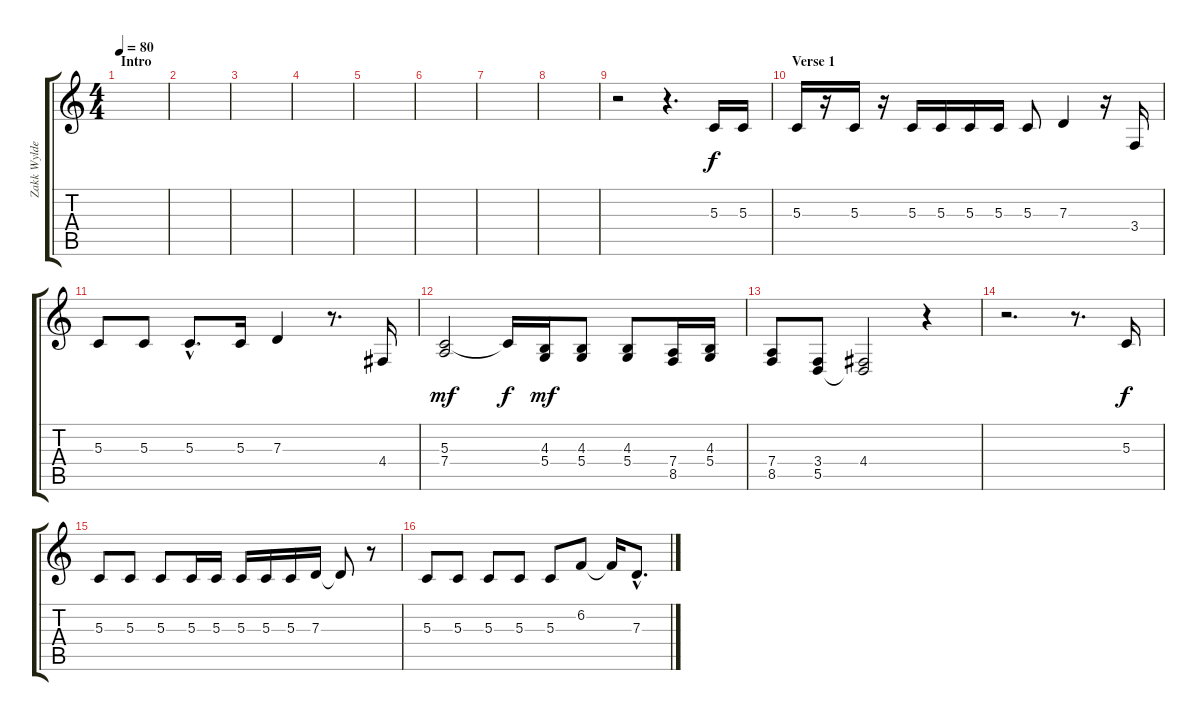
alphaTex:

\track ("Zakk Wylde (Vocals)" "Zakk Wylde") {instrument oboe}
\staff {score tabs}
\tuning (E4 B3 G3 D3 A2 E2) {hide}
\ts (4 4)
\section ("" "Intro")
\tempo 80
\clef g2
\ks c
|
|
|
|
|
|
|
|
r.2 r.4{d} 5.3.16 5.3.16 |
\section ("" "Verse 1")
5.3.16 r.16 5.3.16 r.16 5.3.16 5.3.16 5.3.16 5.3.16 5.3.8 7.3.4 r.16 3.4.16 |
5.3.8 5.3.8 5.3{hac}.8{d} 5.3.16 7.3.4 r.8{d} 4.4.16 |
(5.3 7.4).2{dy mf} 5.3{t}.16{dy f} (4.3 5.4).16{dy mf} (4.3 5.4).8 (4.3 5.4).8 (7.4 8.5).16 (4.3 5.4).16 |
(7.4 8.5).8 (3.4 5.5).8 (4.4 5.5{t}).2 r.4 |
r.2{d} r.8{d} 5.3.16{dy f} |
5.3.8 5.3.8 5.3.8 5.3.16 5.3.16 5.3.16 5.3.16 5.3.16 7.3.16 7.3{t}.8 r.8 |
5.3.8 5.3.8 5.3.8 5.3.8 5.3.8 6.2.8 6.2{t}.16 7.3{hac}.8{d}
